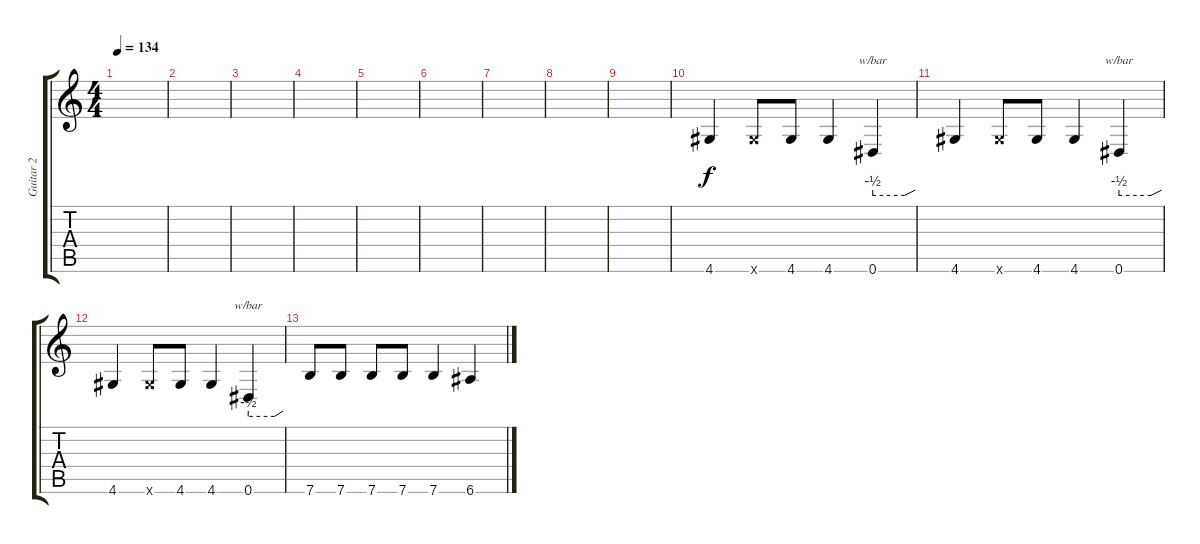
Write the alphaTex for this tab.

\track ("Guitar 2" "Guitar 2") {instrument electricguitarjazz}
\staff {score tabs}
\tuning (E4 B3 G3 D3 A2 E2) {hide}
\ts (4 4)
\tempo 134
\clef g2
\ks c
|
|
|
|
|
|
|
|
|
4.6.4 4.6{x}.8 4.6.8 4.6.4 0.6.4{tbe (custom default 0 -2 45 -2 60 0)} |
4.6.4 4.6{x}.8 4.6.8 4.6.4 0.6.4{tbe (custom default 0 -2 45 -2 60 0)} |
4.6.4 4.6{x}.8 4.6.8 4.6.4 0.6.4{tbe (custom default 0 -2 45 -2 60 0)} |
7.6.8 7.6.8 7.6.8 7.6.8 7.6.4 6.6.4
